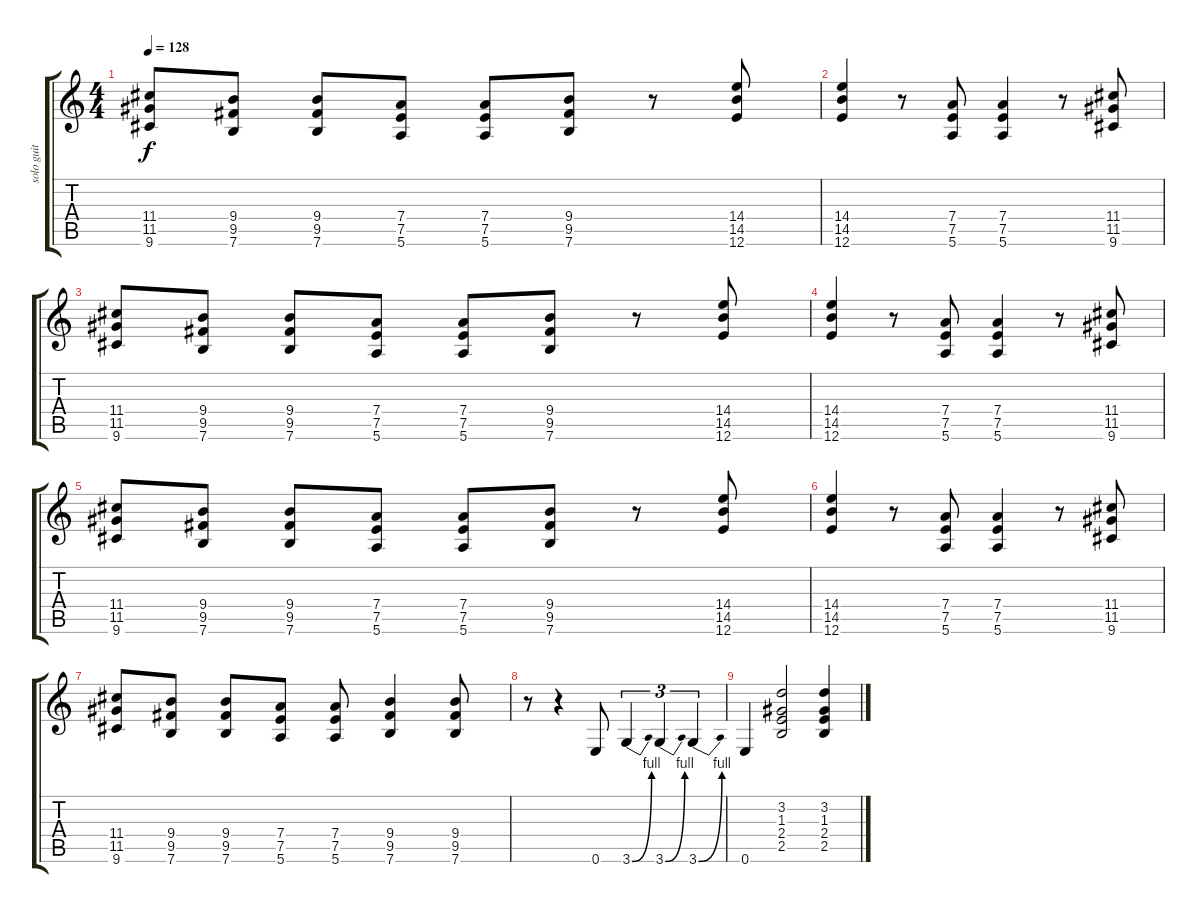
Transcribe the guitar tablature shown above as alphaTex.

\track ("solo guit 2" "solo guit ") {instrument distortionguitar}
\staff {score tabs}
\tuning (E4 B3 G3 D3 A2 E2) {hide}
\ts (4 4)
\tempo 128
\clef g2
\ks c
(11.4 11.5 9.6).8{dy f} (9.4 9.5 7.6).8 (9.4 9.5 7.6).8 (7.4 7.5 5.6).8 (7.4 7.5 5.6).8 (9.4 9.5 7.6).8 r.8 (14.4 14.5 12.6).8 |
(14.4 14.5 12.6).4 r.8 (7.4 7.5 5.6).8 (7.4 7.5 5.6).4 r.8 (11.4 11.5 9.6).8 |
(11.4 11.5 9.6).8 (9.4 9.5 7.6).8 (9.4 9.5 7.6).8 (7.4 7.5 5.6).8 (7.4 7.5 5.6).8 (9.4 9.5 7.6).8 r.8 (14.4 14.5 12.6).8 |
(14.4 14.5 12.6).4 r.8 (7.4 7.5 5.6).8 (7.4 7.5 5.6).4 r.8 (11.4 11.5 9.6).8 |
(11.4 11.5 9.6).8 (9.4 9.5 7.6).8 (9.4 9.5 7.6).8 (7.4 7.5 5.6).8 (7.4 7.5 5.6).8 (9.4 9.5 7.6).8 r.8 (14.4 14.5 12.6).8 |
(14.4 14.5 12.6).4 r.8 (7.4 7.5 5.6).8 (7.4 7.5 5.6).4 r.8 (11.4 11.5 9.6).8 |
(11.4 11.5 9.6).8 (9.4 9.5 7.6).8 (9.4 9.5 7.6).8 (7.4 7.5 5.6).8 (7.4 7.5 5.6).8 (9.4 9.5 7.6).4 (9.4 9.5 7.6).8 |
r.8 r.4 0.6.8 3.6{be (bend 0 0 60 4)}.4{tu (3 2)} 3.6{be (bend 0 0 60 4)}.4{tu (3 2)} 3.6{be (bend 0 0 60 4)}.4{tu (3 2)} |
0.6.4 (3.2 1.3 2.4 2.5).2 (3.2 1.3 2.4 2.5).4
